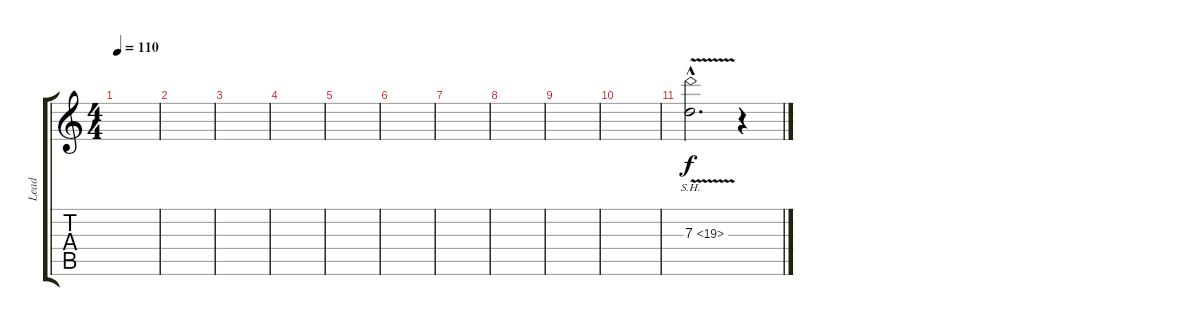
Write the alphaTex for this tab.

\track ("Lead" "Lead") {instrument distortionguitar}
\staff {score tabs}
\tuning (E4 B3 G3 D3 A2 E2) {hide}
\ts (4 4)
\tempo 110
\clef g2
\ks c
|
|
|
|
|
|
|
|
|
|
7.3{sh 12 v hac}.2{d} r.4
